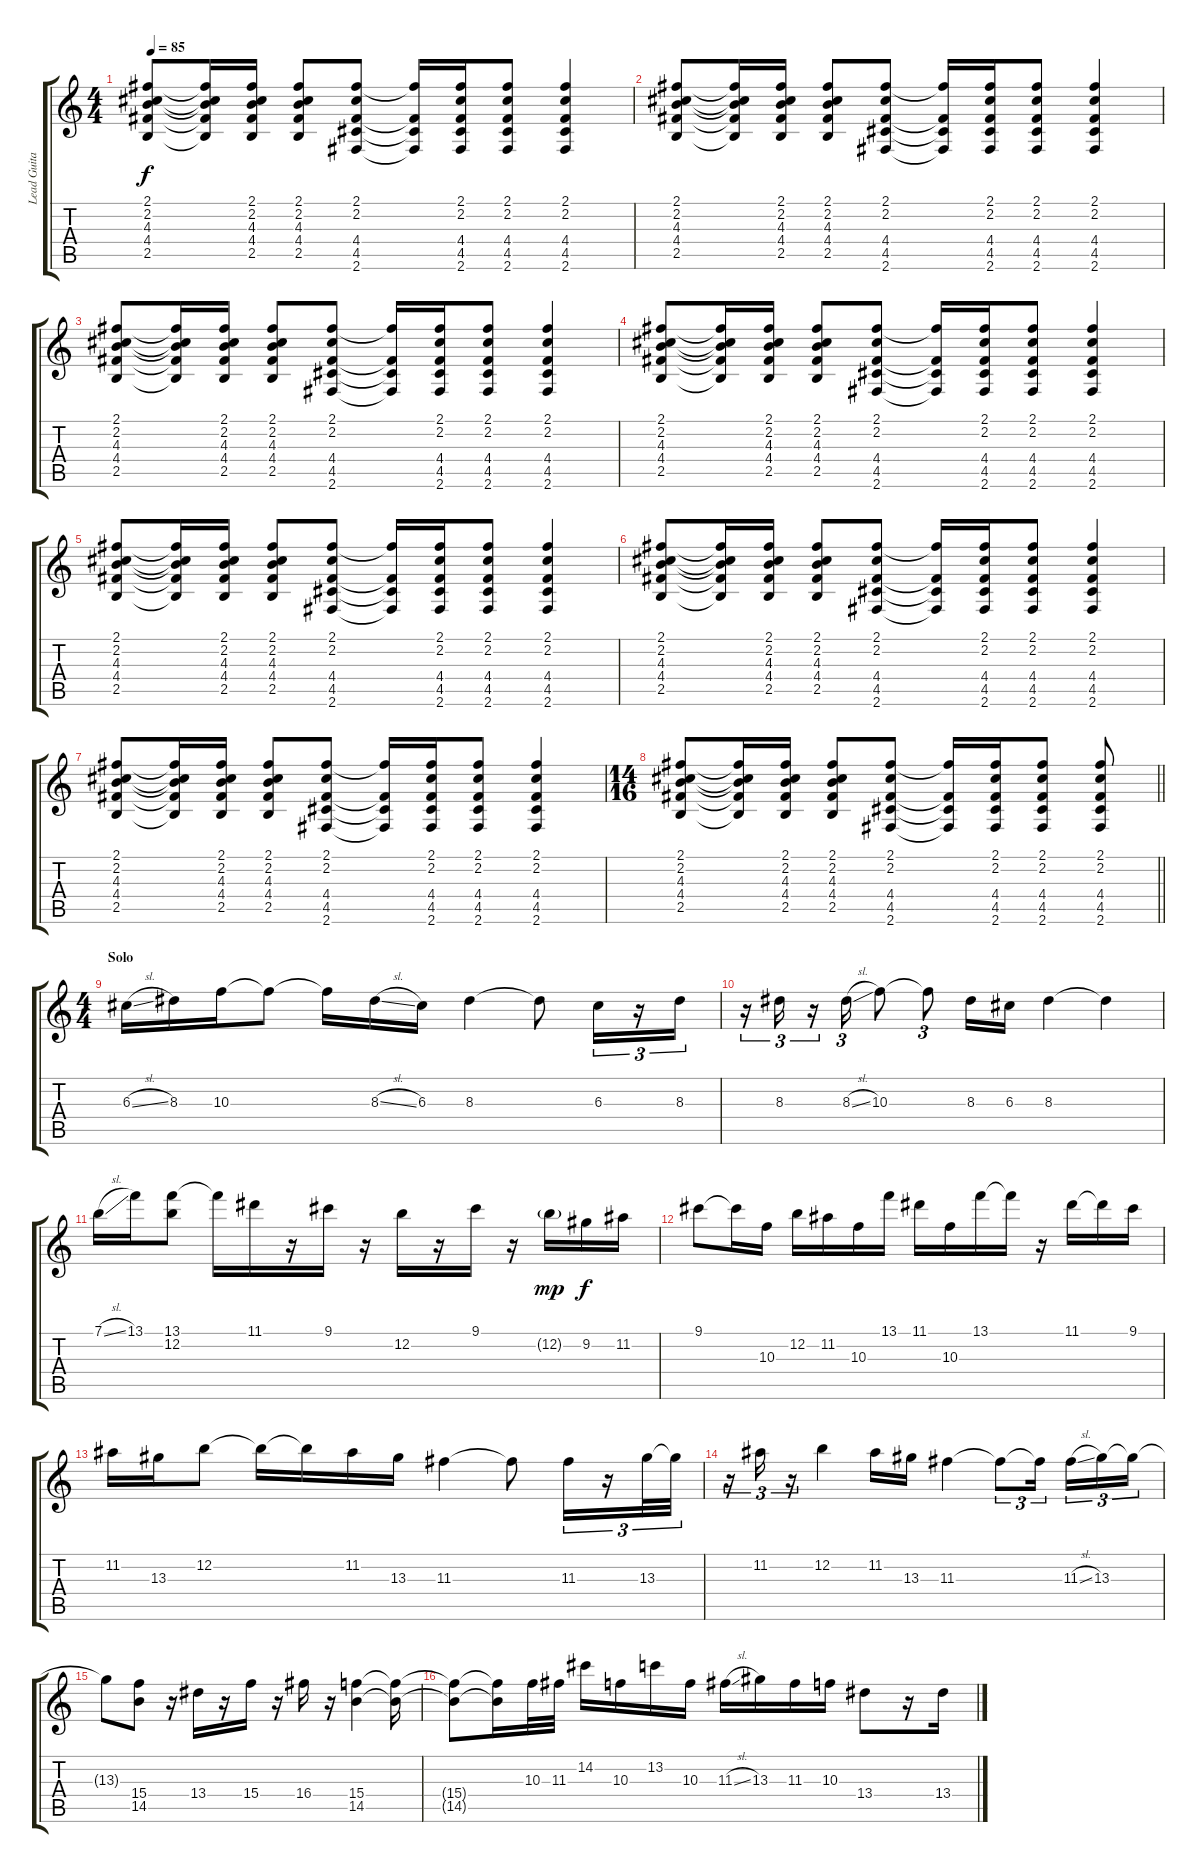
\track ("Lead Guitar" "Lead Guita") {instrument acousticguitarsteel}
\staff {score tabs}
\tuning (E4 B3 G3 D3 A2 E2) {hide}
\ts (4 4)
\tempo 85
\clef g2
\ks c
(2.1 2.2 4.3 4.4 2.5).8{dy f} (2.1{t} 2.2{t} 4.3{t} 4.4{t} 2.5{t}).16 (2.1 2.2 4.3 4.4 2.5).16 (2.1 2.2 4.3 4.4 2.5).8 (2.1 2.2 4.4 4.5 2.6).8 (2.1{t} 4.4{t} 4.5{t} 2.6{t}).16 (2.1 2.2 4.4 4.5 2.6).16 (2.1 2.2 4.4 4.5 2.6).8 (2.1 2.2 4.4 4.5 2.6).4 |
(2.1 2.2 4.3 4.4 2.5).8 (2.1{t} 2.2{t} 4.3{t} 4.4{t} 2.5{t}).16 (2.1 2.2 4.3 4.4 2.5).16 (2.1 2.2 4.3 4.4 2.5).8 (2.1 2.2 4.4 4.5 2.6).8 (2.1{t} 4.4{t} 4.5{t} 2.6{t}).16 (2.1 2.2 4.4 4.5 2.6).16 (2.1 2.2 4.4 4.5 2.6).8 (2.1 2.2 4.4 4.5 2.6).4 |
(2.1 2.2 4.3 4.4 2.5).8 (2.1{t} 2.2{t} 4.3{t} 4.4{t} 2.5{t}).16 (2.1 2.2 4.3 4.4 2.5).16 (2.1 2.2 4.3 4.4 2.5).8 (2.1 2.2 4.4 4.5 2.6).8 (2.1{t} 4.4{t} 4.5{t} 2.6{t}).16 (2.1 2.2 4.4 4.5 2.6).16 (2.1 2.2 4.4 4.5 2.6).8 (2.1 2.2 4.4 4.5 2.6).4 |
(2.1 2.2 4.3 4.4 2.5).8 (2.1{t} 2.2{t} 4.3{t} 4.4{t} 2.5{t}).16 (2.1 2.2 4.3 4.4 2.5).16 (2.1 2.2 4.3 4.4 2.5).8 (2.1 2.2 4.4 4.5 2.6).8 (2.1{t} 4.4{t} 4.5{t} 2.6{t}).16 (2.1 2.2 4.4 4.5 2.6).16 (2.1 2.2 4.4 4.5 2.6).8 (2.1 2.2 4.4 4.5 2.6).4 |
(2.1 2.2 4.3 4.4 2.5).8 (2.1{t} 2.2{t} 4.3{t} 4.4{t} 2.5{t}).16 (2.1 2.2 4.3 4.4 2.5).16 (2.1 2.2 4.3 4.4 2.5).8 (2.1 2.2 4.4 4.5 2.6).8 (2.1{t} 4.4{t} 4.5{t} 2.6{t}).16 (2.1 2.2 4.4 4.5 2.6).16 (2.1 2.2 4.4 4.5 2.6).8 (2.1 2.2 4.4 4.5 2.6).4 |
(2.1 2.2 4.3 4.4 2.5).8 (2.1{t} 2.2{t} 4.3{t} 4.4{t} 2.5{t}).16 (2.1 2.2 4.3 4.4 2.5).16 (2.1 2.2 4.3 4.4 2.5).8 (2.1 2.2 4.4 4.5 2.6).8 (2.1{t} 4.4{t} 4.5{t} 2.6{t}).16 (2.1 2.2 4.4 4.5 2.6).16 (2.1 2.2 4.4 4.5 2.6).8 (2.1 2.2 4.4 4.5 2.6).4 |
(2.1 2.2 4.3 4.4 2.5).8 (2.1{t} 2.2{t} 4.3{t} 4.4{t} 2.5{t}).16 (2.1 2.2 4.3 4.4 2.5).16 (2.1 2.2 4.3 4.4 2.5).8 (2.1 2.2 4.4 4.5 2.6).8 (2.1{t} 4.4{t} 4.5{t} 2.6{t}).16 (2.1 2.2 4.4 4.5 2.6).16 (2.1 2.2 4.4 4.5 2.6).8 (2.1 2.2 4.4 4.5 2.6).4 |
\ts (14 16)
\barLineRight lightlight
(2.1 2.2 4.3 4.4 2.5).8 (2.1{t} 2.2{t} 4.3{t} 4.4{t} 2.5{t}).16 (2.1 2.2 4.3 4.4 2.5).16 (2.1 2.2 4.3 4.4 2.5).8 (2.1 2.2 4.4 4.5 2.6).8 (2.1{t} 4.4{t} 4.5{t} 2.6{t}).16 (2.1 2.2 4.4 4.5 2.6).16 (2.1 2.2 4.4 4.5 2.6).8 (2.1 2.2 4.4 4.5 2.6).8 |
\ts (4 4)
\section ("" "Solo")
6.3{sl}.16{volume 16 instrument acousticguitarsteel} 8.3.16 10.3.16 10.3{t}.8 10.3{t}.16 8.3{sl}.16 6.3.16 8.3.4 8.3{t}.8 6.3.16{tu (3 2)} r.16{tu (3 2)} 8.3.16{tu (3 2)} |
r.16{tu (3 2)} 8.3.16{tu (3 2)} r.16{tu (3 2)} 8.3{sl}.16{tu (3 2)} 10.3.8 10.3{t}.8{tu (3 2)} 8.3.16 6.3.16 8.3.4 8.3{t}.4 |
7.1{sl}.16 13.1.16 (13.1 12.2).8 13.1{t}.16 11.1.16 r.16 9.1.16 r.16 12.2.16 r.16 9.1.16 r.16 12.2{g}.16{dy mp} 9.2.16{dy f} 11.2.16 |
9.1.8 9.1{t}.16 10.3.16 12.2.16 11.2.16 10.3.16 13.1.16 11.1.16 10.3.16 13.1.16 13.1{t}.16 r.16 11.1.16 11.1{t}.16 9.1.16 |
11.2.16 13.3.16 12.2.8 12.2{t}.16 12.2{t}.16 11.2.16 13.3.16 11.3.4 11.3{t}.8 11.3.16{tu (3 2)} r.16{tu (3 2)} 13.3.32{tu (3 2)} 13.3{t}.32{tu (3 2)} |
r.16{tu (3 2)} 11.2.16{tu (3 2)} r.16{tu (3 2)} 12.2.4 11.2.16 13.3.16 11.3.4 11.3{t}.8{tu (3 2)} 11.3{t}.16{tu (3 2) beam splitsecondary} 11.3{sl}.16{tu (3 2)} 13.3.16{tu (3 2)} 13.3{t}.16{tu (3 2)} |
13.3{t}.8 (15.4 14.5).8 r.16 13.4.16 r.16 15.4.16 r.16 16.4.16 r.16 (15.4 14.5).4 (15.4{t} 14.5{t}).16 |
(15.4{t} 14.5{t}).8 (15.4{t} 14.5{t}).16 10.3.32 11.3.32 14.2.16 10.3.16 13.2.16 10.3.16 11.3{sl}.16 13.3.16 11.3.16 10.3.16 13.4.8 r.16 13.4.16
